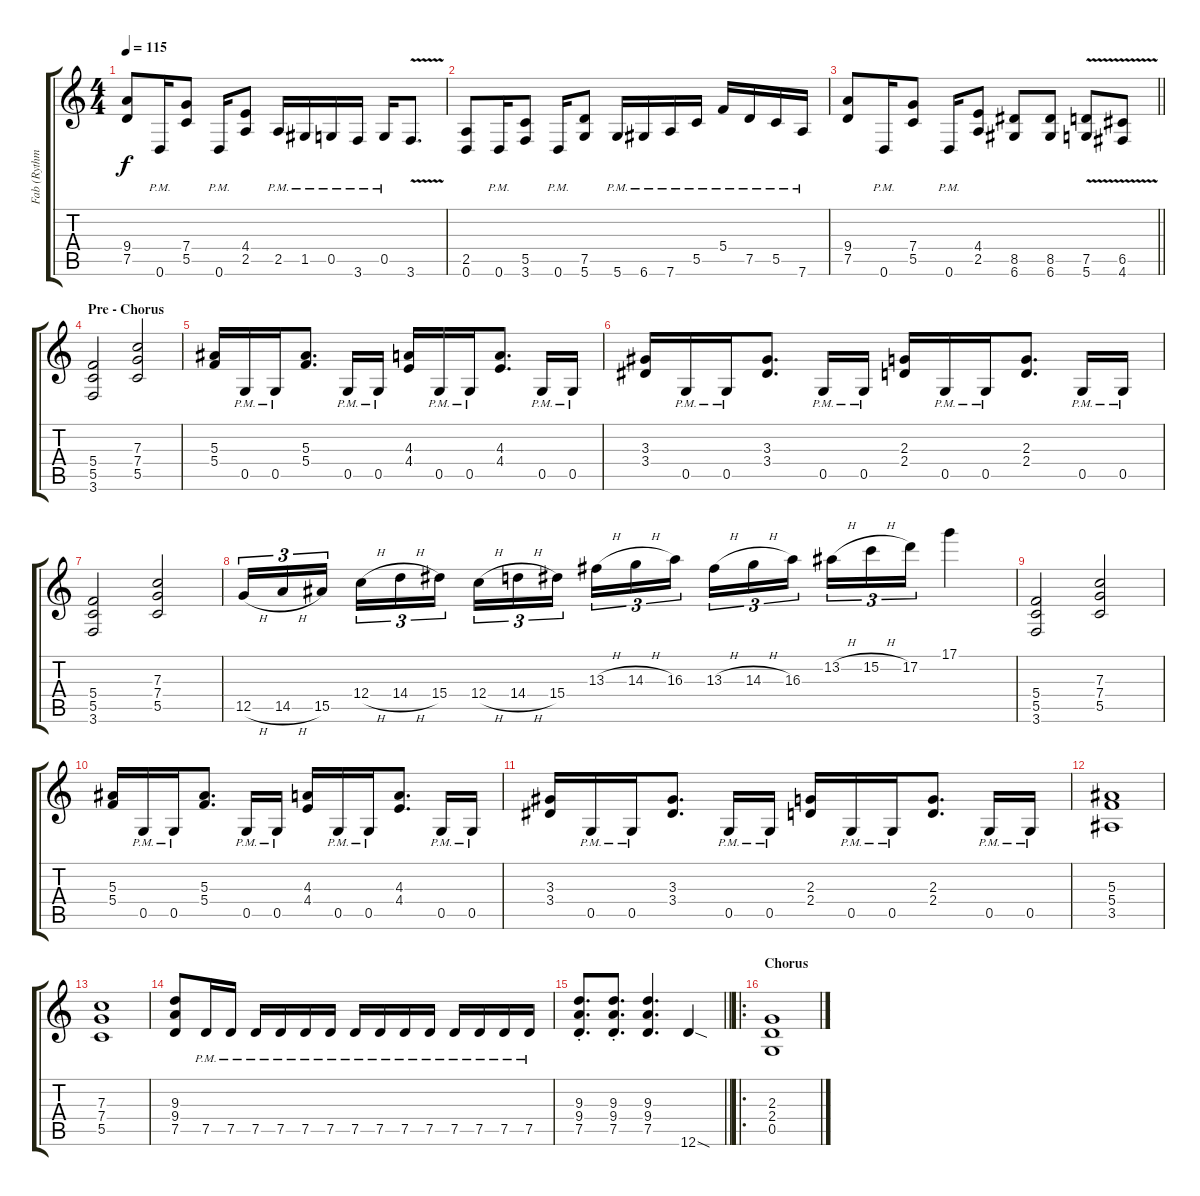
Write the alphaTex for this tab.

\track ("Fab (Rythm Guitar II)" "Fab (Rythm") {instrument overdrivenguitar}
\staff {score tabs}
\tuning (D4 A3 F3 C3 G2 D2) {hide}
\ts (4 4)
\tempo 115
\clef g2
\ks c
(9.4 7.5).8{dy f} 0.6{pm}.16 (7.4 5.5).8 0.6{pm}.16 (4.4 2.5).8 2.5{pm}.16 1.5{pm}.16 0.5{pm}.16 3.6{pm}.16 0.5{pm}.16 3.6{v}.8{d} |
(2.5 0.6).8 0.6{pm}.16 (5.5 3.6).8 0.6{pm}.16 (7.5 5.6).8 5.6{pm}.16 6.6{pm}.16 7.6{pm}.16 5.5{pm}.16 5.4{pm}.16 7.5{pm}.16 5.5{pm}.16 7.6{pm}.16 |
\barLineRight lightlight
(9.4 7.5).8 0.6{pm}.16 (7.4 5.5).8 0.6{pm}.16 (4.4 2.5).8 (8.5 6.6).8 (8.5 6.6).8 (7.5{v} 5.6{v}).8 (6.5{v} 4.6{v}).8 |
\section ("" "Pre - Chorus")
(5.4 5.5 3.6).2 (7.3 7.4 5.5).2 |
(5.3 5.4).16 0.5{pm}.16 0.5{pm}.16 (5.3 5.4).8{d} 0.5{pm}.16 0.5{pm}.16 (4.3 4.4).16 0.5{pm}.16 0.5{pm}.16 (4.3 4.4).8{d} 0.5{pm}.16 0.5{pm}.16 |
(3.3 3.4).16 0.5{pm}.16 0.5{pm}.16 (3.3 3.4).8{d} 0.5{pm}.16 0.5{pm}.16 (2.3 2.4).16 0.5{pm}.16 0.5{pm}.16 (2.3 2.4).8{d} 0.5{pm}.16 0.5{pm}.16 |
(5.4 5.5 3.6).2 (7.3 7.4 5.5).2 |
12.5{h}.16{tu (3 2)} 14.5{h}.16{tu (3 2)} 15.5.16{tu (3 2) beam splitsecondary} 12.4{h}.16{tu (3 2)} 14.4{h}.16{tu (3 2)} 15.4.16{tu (3 2)} 12.4{h}.16{tu (3 2)} 14.4{h}.16{tu (3 2)} 15.4.16{tu (3 2) beam splitsecondary} 13.3{h}.16{tu (3 2)} 14.3{h}.16{tu (3 2)} 16.3.16{tu (3 2)} 13.3{h}.16{tu (3 2)} 14.3{h}.16{tu (3 2)} 16.3.16{tu (3 2) beam splitsecondary} 13.2{h}.16{tu (3 2)} 15.2{h}.16{tu (3 2)} 17.2.16{tu (3 2)} 17.1.4 |
(5.4 5.5 3.6).2 (7.3 7.4 5.5).2 |
(5.3 5.4).16 0.5{pm}.16 0.5{pm}.16 (5.3 5.4).8{d} 0.5{pm}.16 0.5{pm}.16 (4.3 4.4).16 0.5{pm}.16 0.5{pm}.16 (4.3 4.4).8{d} 0.5{pm}.16 0.5{pm}.16 |
(3.3 3.4).16 0.5{pm}.16 0.5{pm}.16 (3.3 3.4).8{d} 0.5{pm}.16 0.5{pm}.16 (2.3 2.4).16 0.5{pm}.16 0.5{pm}.16 (2.3 2.4).8{d} 0.5{pm}.16 0.5{pm}.16 |
(5.3 5.4 3.5).1{volume 13 balance 14 instrument overdrivenguitar} |
(7.3 7.4 5.5).1 |
(9.3 9.4 7.5).8 7.5{pm}.16 7.5{pm}.16 7.5{pm}.16 7.5{pm}.16 7.5{pm}.16 7.5{pm}.16 7.5{pm}.16 7.5{pm}.16 7.5{pm}.16 7.5{pm}.16 7.5{pm}.16 7.5{pm}.16 7.5{pm}.16 7.5{pm}.16 |
\barLineRight lightlight
(9.3{st} 9.4{st} 7.5{st}).8{d} (9.3{st} 9.4{st} 7.5{st}).8{d} (9.3 9.4 7.5).4{d} 12.6{sod}.4 |
\ro
\section ("" "Chorus")
(2.3 2.4 0.5).1
